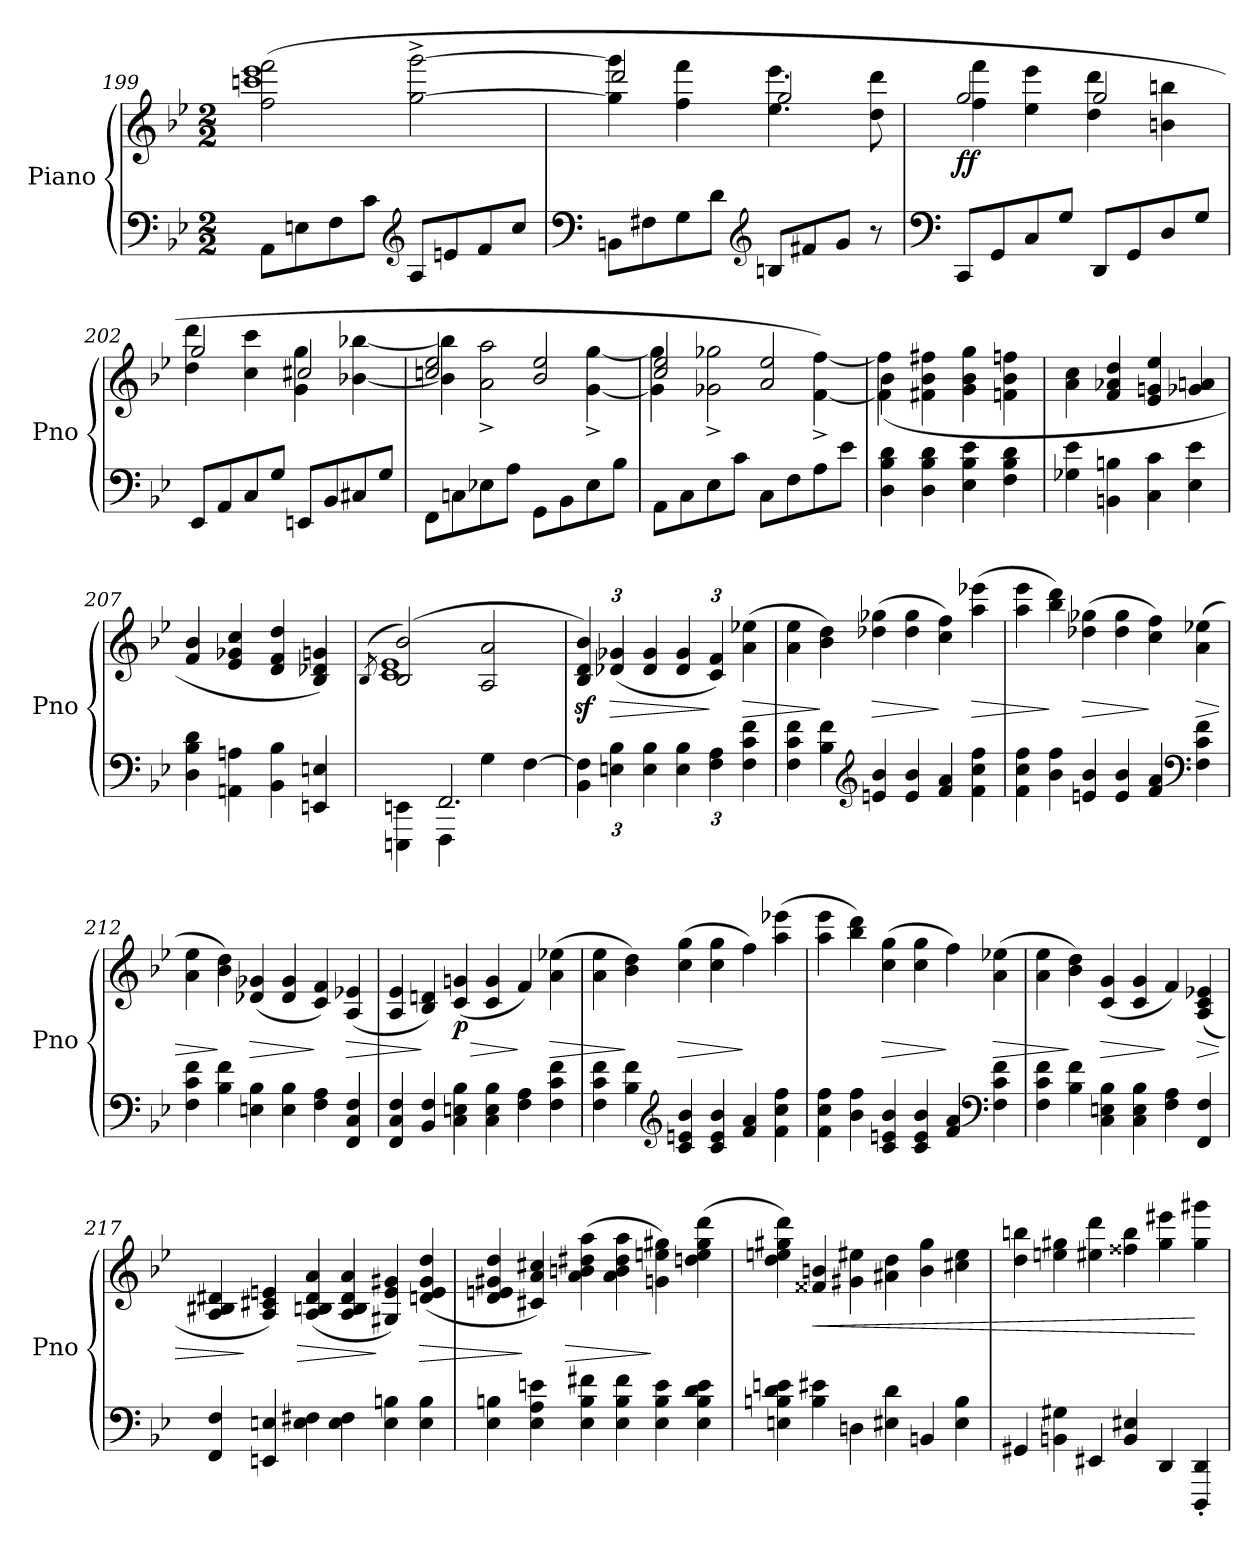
**kern	**kern	**dynam
*part1	*part1	*part1
*staff2	*staff1	*staff1/2
*I"Piano	*	*
*I'Pno	*	*
!!LO:LB:g=z
*clefF4	*clefG2	*
*k[b-e-]	*k[b-e-]	*
*B-:	*B-:	*
*M2/2	*M2/2	*
=199	=199	=199
*	*^	*
8AA\L	(>2ff\ 2fff\	1cccn 1eee-	.
8En\	.	.	.
8F\	.	.	.
8c\J	.	.	.
*clefG2	*	*	*
8A/L	[<2gg\^< [<2ggg\^<	.	.
8en/	.	.	.
8f/	.	.	.
8cc/J	.	.	.
=200	=200	=200	=200
*clefF4	*	*	*
8BBn\L	4gg\] 4ggg\]	2ddd/	.
8F#X\	.	.	.
8G\	4ff\ 4fff\	.	.
8d\J	.	.	.
*clefG2	*	*	*
8Bn/L	4.ee-\ 4.eee-\	2gg/	.
8f#X/	.	.	.
8g/J	.	.	.
8r	8dd\ 8ddd\	.	.
=201	=201	=201	=201
*clefF4	*	*	*
!	!	!	!LO:DY:b
8CC/L	2gg/	4ff\ 4fff\	ff
8GG/	.	.	.
8C/	.	4ee-\ 4eee-\	.
8G/J	.	.	.
8DD/L	2gg/	4dd\ 4ddd\	.
8GG/	.	.	.
8D/	.	4bn\ 4bbn\	.
8G/J	.	.	.
!!LO:LB:g=z	!!
=202	=202	=202	=202
8EE-/L	2gg/	4dd\ 4ddd\	.
8AA/	.	.	.
8C/	.	4cc\ 4ccc\	.
8G/J	.	.	.
8EEn/L	2cc#X/	4g\ 4gg\	.
8BB-/	.	.	.
8C#X/	.	[<4b-X\ [<4bb-X\	.
8G/J	.	.	.
!!LO:LB:g=z	!!
=203	=203	=203	=203
8FF\L	2ccn/ 2ee-/	4b-\] 4bb-\]	.
8Cn\	.	.	.
8E-X\	.	2a\^< 2aa\^<	.
8A\J	.	.	.
8GG\L	2b-/ 2ee-/	.	.
8BB-\	.	.	.
8E-\	.	[<4g\^< [<4gg\^<	.
8B-\J	.	.	.
=204	=204	=204	=204
8AA\L	2cc/ 2ee-/	4g\] 4gg\]	.
8C\	.	.	.
8E-\	.	2g-X\^< 2gg-X\^<	.
8c\J	.	.	.
8C\L	2a/ 2ee-/	.	.
8F\	.	.	.
8A\	.	[<4f\^< [<4ff\^<)	.
8e-\J	.	.	.
=205	=205	=205	=205
4D\ 4B-\ 4d\	4b-\	(>4f\] 4ff\]	.
4D\ 4B-\ 4d\	4f#X\ 4b-\ 4ff#X\	2.ryy	.
4E-\ 4B-\ 4e-\	4g\ 4b-\ 4gg\	.	.
4F\ 4B-\ 4d\	4fn\ 4b-\ 4ffn\	.	.
*	*v	*v	*
=206	=206	=206
4G-X\ 4e-\	4a\ 4cc\	.
4BBn\ 4Bn\	4f/ 4a-X/ 4dd/	.
4C\ 4c\	4e-/ 4gn/ 4ee-/	.
4E-\ 4e-\	4g-X/ 4an/	.
=207	=207	=207
4D\ 4B-\ 4d\	4f/ 4b-/	.
4AAn\ 4An\	4e-/ 4g-X/ 4cc/	.
4BB-\ 4B-\	4d/ 4f/ 4dd/	.
4EEn/ 4En/	4B-/ 4d-X/ 4gn/)	.
!!LO:LB:g=z
=208	=208	=208
.	(>8qB-/	.
*^	*^	*
4EEEn\ 4EEn\	4ryy	(>2B-/ 2b-/)	1c 1e-	.
4FFF\	2.FF/	.	.	.
4G\	.	2A/ 2a/	.	.
[<4F\	.	.	.	.
*v	*v	*	*	*
*	*v	*v	*
!!LO:LB:g=z
=209	=209	=209
*Xbrackettup	*Xbrackettup	*
6BB-\ 6F\]	6B-/z< 6d/z< 6b-/z<)	.
!	!	!LO:HP:b
6En\ 6B-\	(<6d-X/ 6g-X/	>
6E\ 6B-\	6d-/ 6g-/	.
6E\ 6B-\	6d-/ 6g-/	.
6F\ 6A\	6c/ 6f/)	]
!	!	!LO:HP:b
6F\ 6c\ 6f\	(>6a\ 6ee-X\	>
=210	=210	=210
*Xtuplet	*Xtuplet	*
6F\ 6c\ 6f\	6a\ 6ee-\	.
6B-\ 6f\	6b-\ 6dd\)	]
*clefG2	*	*
!	!	!LO:HP:b
6en/ 6b-/	(>6dd-X\ 6gg-X\	>
6e/ 6b-/	6dd-\ 6gg-\	.
6f/ 6a/	6cc\ 6ff\)	]
!	!	!LO:HP:b
6f\ 6cc\ 6ff\	(>6aa\ 6eee-X\	>
=211	=211	=211
6f\ 6cc\ 6ff\	6aa\ 6eee-\	.
6b-\ 6ff\	6bb-\ 6ddd\)	]
!	!	!LO:HP:b
6en/ 6b-/	(>6dd-X\ 6gg-X\	>
6e/ 6b-/	6dd-\ 6gg-\	.
6f/ 6a/	6cc\ 6ff\)	]
*clefF4	*	*
!	!	!LO:HP:b
6F\ 6c\ 6f\	(>6a\ 6ee-X\	>
=212	=212	=212
6F\ 6c\ 6f\	6a\ 6ee-\	.
6B-\ 6f\	6b-\ 6dd\)	]
!	!	!LO:HP:b
6En\ 6B-\	(<6d-X/ 6g-X/	>
6E\ 6B-\	6d-/ 6g-/	.
6F\ 6A\	6c/ 6f/)	]
!	!	!LO:HP:b
6FF/ 6C/ 6F/	(<6A/ 6e-X/	>
!!LO:PB:g=z
=213	=213	=213
6FF/ 6C/ 6F/	6A/ 6e-/	.
6BB-/ 6F/	6B-/ 6dn/)	]
!	!	!LO:HP:b
!	!	!LO:DY:n=1:b
6C\ 6En\ 6B-\	(<6c/ 6gn/	> p
6C\ 6E\ 6B-\	6c/ 6g/	.
6F\ 6A\	6f/)	]
!	!	!LO:HP:b
6F\ 6c\ 6f\	(>6a\ 6ee-X\	>
!!LO:LB:g=z
=214	=214	=214
6F\ 6c\ 6f\	6a\ 6ee-\	.
6B-\ 6f\	6b-\ 6dd\)	]
*clefG2	*	*
!	!	!LO:HP:b
6c/ 6en/ 6b-/	(>6cc\ 6gg\	>
6c/ 6e/ 6b-/	6cc\ 6gg\	.
6f/ 6a/	6ff\)	]
6f\ 6cc\ 6ff\	(>6aa\ 6eee-X\	.
=215	=215	=215
6f\ 6cc\ 6ff\	6aa\ 6eee-\	.
6b-\ 6ff\	6bb-\ 6ddd\)	.
!	!	!LO:HP:b
6c/ 6en/ 6b-/	(>6cc\ 6gg\	>
6c/ 6e/ 6b-/	6cc\ 6gg\	.
6f/ 6a/	6ff\)	]
*clefF4	*	*
!	!	!LO:HP:b
6F\ 6c\ 6f\	(>6a\ 6ee-X\	>
=216	=216	=216
6F\ 6c\ 6f\	6a\ 6ee-\	.
6B-\ 6f\	6b-\ 6dd\)	]
!	!	!LO:HP:b
6C\ 6En\ 6B-\	(<6c/ 6g/	>
6C\ 6E\ 6B-\	6c/ 6g/	.
6F\ 6A\	6f/)	]
!	!	!LO:HP:b
6FF/ 6F/	(<6A/ 6c/ 6e-X/	>
=217	=217	=217
6FF/ 6F/	6A/ 6B#X/ 6d#X/	.
6EEn/ 6En/	6A/ 6c#X/ 6en/)	]
!	!	!LO:HP:b
6E\ 6F#X\	(<6A/ 6Bn/ 6d#/ 6a/	>
6E\ 6F#\	6A/ 6B/ 6d#/ 6a/	.
6E\ 6Bn\	6G#X/ 6e/ 6g#X/)	]
!	!	!LO:HP:b
6E\ 6B\	(<6dn/ 6e/ 6g#/ 6dd/	>
!!LO:PB:g=z
=218	=218	=218
6E-\ 6Bn\	6d/ 6en/ 6g#X/ 6dd/	.
6E-\ 6A\ 6en\	6c#X/ 6a/ 6cc#X/)	]
!	!	!LO:HP:b
6E-\ 6B\ 6f#X\	(>6a\ 6bn\ 6dd#X\ 6aa\	>
6E-\ 6B\ 6f#\	6a\ 6b\ 6dd#\ 6aa\	.
6E-\ 6B\ 6e\	6gn\ 6een\ 6gg#X\)	]
6E-\ 6B\ 6d\ 6e\	(>6ddn\ 6ee\ 6gg#\ 6ddd\	.
=219	=219	=219
6En\ 6Bn\ 6d\ 6en\	6dd\ 6een\ 6gg#X\ 6ddd\)	.
!	!	!LO:HP:b
6B\ 6e#X\	6f##X/ 6bn/	<
6Dn\	6g#X\ 6ee#X\	.
6E#X\ 6d\	6a#X\ 6dd\	.
6BBn/	6b\ 6gg#\	.
6E#\ 6B\	6cc#X\ 6ee#\	.
=220	=220	=220
6GG#X/	6dd\ 6bbn\	.
6BBn\ 6G#X\	6een\ 6gg#X\	.
6EE#X/	6ee#X\ 6ddd\	.
6BB/ 6E#X/	6ff##X\ 6bb\	.
6DD/	6gg#\ 6eee#X\	.
6DDD/'< 6DD/'<	6gg#\ 6ggg#X\	[
=	=	=
*-	*-	*-
